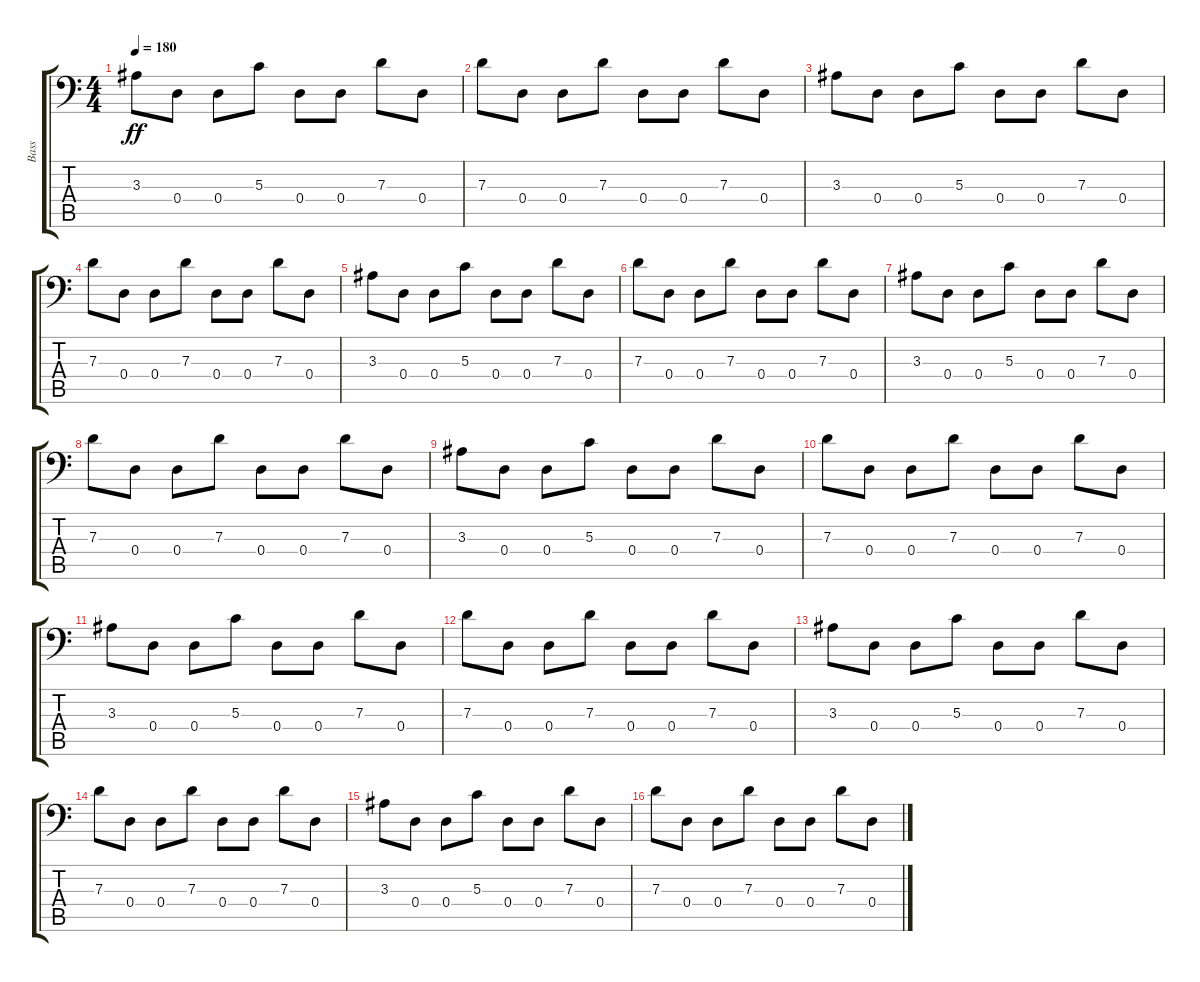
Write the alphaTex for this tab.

\track ("Bass" "Bass") {instrument electricbassfinger}
\staff {score tabs}
\tuning (E3 B2 G2 D2 A1 E1) {hide}
\ts (4 4)
\tempo 180
\clef f4
\ks c
3.3.8{dy ff} 0.4.8 0.4.8 5.3.8 0.4.8 0.4.8 7.3.8 0.4.8 |
7.3.8 0.4.8 0.4.8 7.3.8 0.4.8 0.4.8 7.3.8 0.4.8 |
3.3.8 0.4.8 0.4.8 5.3.8 0.4.8 0.4.8 7.3.8 0.4.8 |
7.3.8 0.4.8 0.4.8 7.3.8 0.4.8 0.4.8 7.3.8 0.4.8 |
3.3.8 0.4.8 0.4.8 5.3.8 0.4.8 0.4.8 7.3.8 0.4.8 |
7.3.8 0.4.8 0.4.8 7.3.8 0.4.8 0.4.8 7.3.8 0.4.8 |
3.3.8 0.4.8 0.4.8 5.3.8 0.4.8 0.4.8 7.3.8 0.4.8 |
7.3.8 0.4.8 0.4.8 7.3.8 0.4.8 0.4.8 7.3.8 0.4.8 |
3.3.8 0.4.8 0.4.8 5.3.8 0.4.8 0.4.8 7.3.8 0.4.8 |
7.3.8 0.4.8 0.4.8 7.3.8 0.4.8 0.4.8 7.3.8 0.4.8 |
3.3.8 0.4.8 0.4.8 5.3.8 0.4.8 0.4.8 7.3.8 0.4.8 |
7.3.8 0.4.8 0.4.8 7.3.8 0.4.8 0.4.8 7.3.8 0.4.8 |
3.3.8 0.4.8 0.4.8 5.3.8 0.4.8 0.4.8 7.3.8 0.4.8 |
7.3.8 0.4.8 0.4.8 7.3.8 0.4.8 0.4.8 7.3.8 0.4.8 |
3.3.8 0.4.8 0.4.8 5.3.8 0.4.8 0.4.8 7.3.8 0.4.8 |
7.3.8 0.4.8 0.4.8 7.3.8 0.4.8 0.4.8 7.3.8 0.4.8
